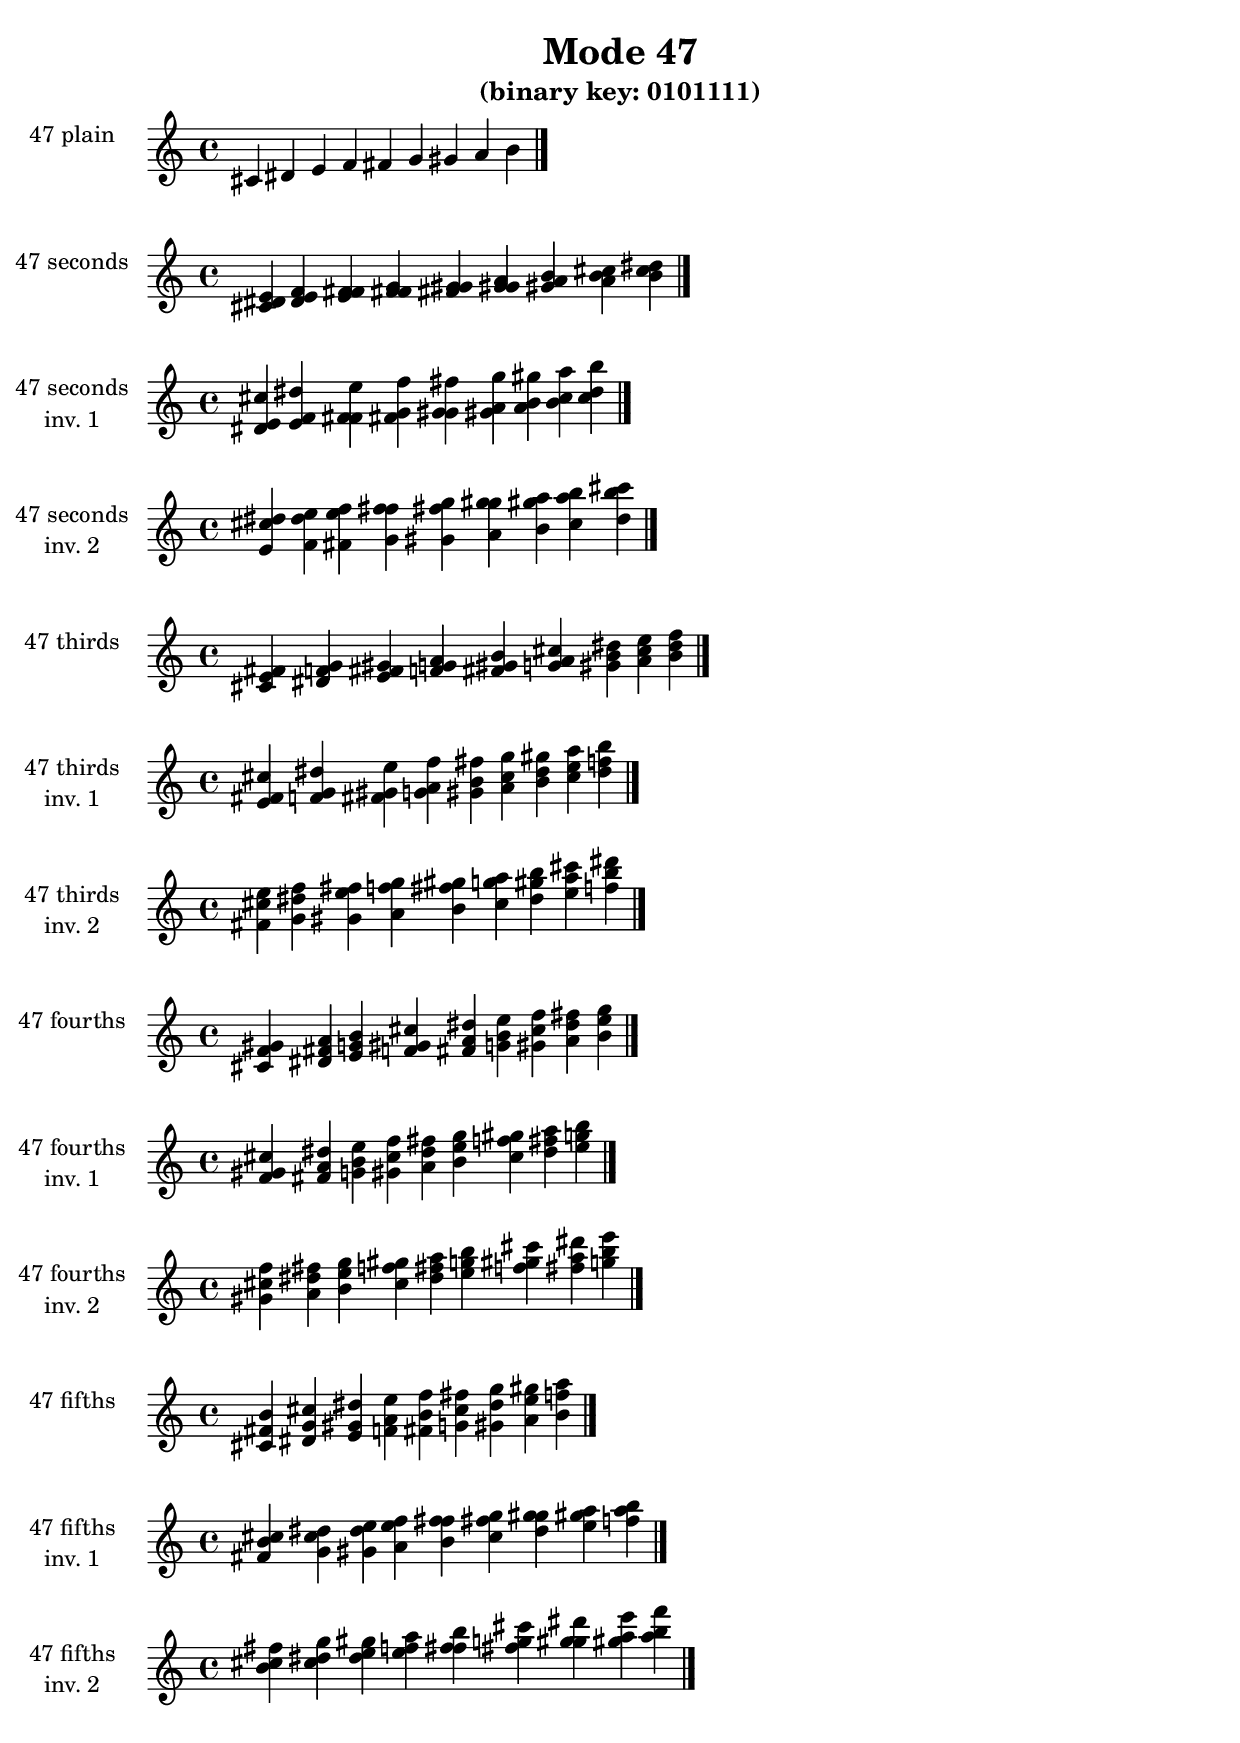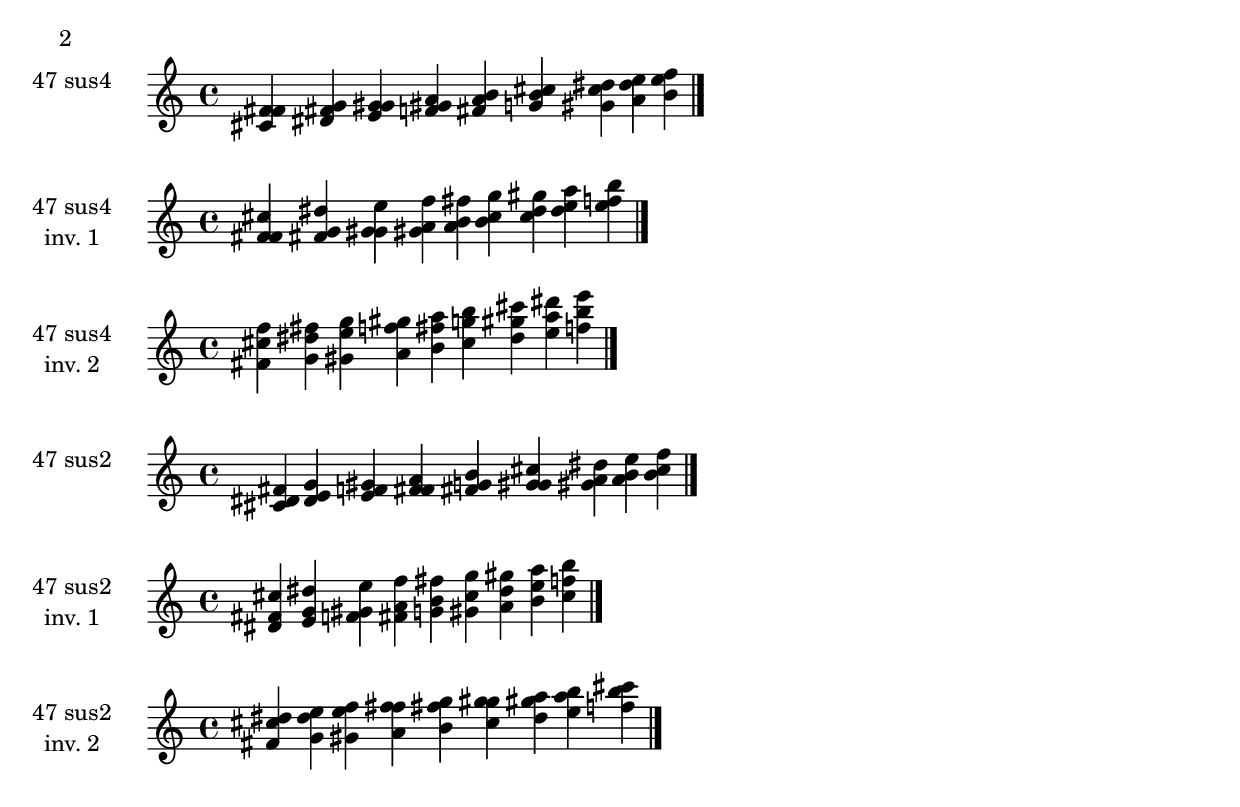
\version "2.19.0"

\header {
  title = "Mode 47"
  subtitle = "(binary key: 0101111)"
 %% Remove default LilyPond tagline
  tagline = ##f
}

\paper {
  #(set-paper-size "a4")
}

global = {
  \key c \major
  \time 4/4
  \tempo 4=100
}

\book {
  \score {
    \new Staff \with {
      instrumentName =  \markup { \column {
         \hcenter-in #14 \line { 47 plain }
         \hcenter-in #14 \line {  } } }
      midiInstrument = "oboe"
    } { \accidentalStyle "default"
        \cadenzaOn cis' dis' e' f' fis' g' gis' a' b'  \cadenzaOff \bar "|." }
    \layout { }
  }
  \score {
    \new Staff \with {
      instrumentName =  \markup { \column {
         \hcenter-in #14 \line { 47 seconds }
         \hcenter-in #14 \line {  } } }
      midiInstrument = "oboe"
    } { \accidentalStyle "default"
        \cadenzaOn <cis' dis' e'> <dis' e' f'> <e' f' fis'> <f' fis' g'> <fis' g' gis'> <g' gis' a'> <gis' a' b'> <a' b' cis''> <b' cis'' dis''>  \cadenzaOff \bar "|." }
    \layout { }
  }
  \score {
    \new Staff \with {
      instrumentName =  \markup { \column {
         \hcenter-in #14 \line { 47 seconds }
         \hcenter-in #14 \line { inv. 1 } } }
      midiInstrument = "oboe"
    } { \accidentalStyle "default"
        \cadenzaOn <dis' e' cis''> <e' f' dis''> <f' fis' e''> <fis' g' f''> <g' gis' fis''> <gis' a' g''> <a' b' gis''> <b' cis'' a''> <cis'' dis'' b''>  \cadenzaOff \bar "|." }
    \layout { }
  }
  \score {
    \new Staff \with {
      instrumentName =  \markup { \column {
         \hcenter-in #14 \line { 47 seconds }
         \hcenter-in #14 \line { inv. 2 } } }
      midiInstrument = "oboe"
    } { \accidentalStyle "default"
        \cadenzaOn <e' cis'' dis''> <f' dis'' e''> <fis' e'' f''> <g' f'' fis''> <gis' fis'' g''> <a' g'' gis''> <b' gis'' a''> <cis'' a'' b''> <dis'' b'' cis'''>  \cadenzaOff \bar "|." }
    \layout { }
  }
  \score {
    \new Staff \with {
      instrumentName =  \markup { \column {
         \hcenter-in #14 \line { 47 thirds }
         \hcenter-in #14 \line {  } } }
      midiInstrument = "oboe"
    } { \accidentalStyle "default"
        \cadenzaOn <cis' e' fis'> <dis' f' g'> <e' fis' gis'> <f' g' a'> <fis' gis' b'> <g' a' cis''> <gis' b' dis''> <a' cis'' e''> <b' dis'' f''>  \cadenzaOff \bar "|." }
    \layout { }
  }
  \score {
    \new Staff \with {
      instrumentName =  \markup { \column {
         \hcenter-in #14 \line { 47 thirds }
         \hcenter-in #14 \line { inv. 1 } } }
      midiInstrument = "oboe"
    } { \accidentalStyle "default"
        \cadenzaOn <e' fis' cis''> <f' g' dis''> <fis' gis' e''> <g' a' f''> <gis' b' fis''> <a' cis'' g''> <b' dis'' gis''> <cis'' e'' a''> <dis'' f'' b''>  \cadenzaOff \bar "|." }
    \layout { }
  }
  \score {
    \new Staff \with {
      instrumentName =  \markup { \column {
         \hcenter-in #14 \line { 47 thirds }
         \hcenter-in #14 \line { inv. 2 } } }
      midiInstrument = "oboe"
    } { \accidentalStyle "default"
        \cadenzaOn <fis' cis'' e''> <g' dis'' f''> <gis' e'' fis''> <a' f'' g''> <b' fis'' gis''> <cis'' g'' a''> <dis'' gis'' b''> <e'' a'' cis'''> <f'' b'' dis'''>  \cadenzaOff \bar "|." }
    \layout { }
  }
  \score {
    \new Staff \with {
      instrumentName =  \markup { \column {
         \hcenter-in #14 \line { 47 fourths }
         \hcenter-in #14 \line {  } } }
      midiInstrument = "oboe"
    } { \accidentalStyle "default"
        \cadenzaOn <cis' f' gis'> <dis' fis' a'> <e' g' b'> <f' gis' cis''> <fis' a' dis''> <g' b' e''> <gis' cis'' f''> <a' dis'' fis''> <b' e'' g''>  \cadenzaOff \bar "|." }
    \layout { }
  }
  \score {
    \new Staff \with {
      instrumentName =  \markup { \column {
         \hcenter-in #14 \line { 47 fourths }
         \hcenter-in #14 \line { inv. 1 } } }
      midiInstrument = "oboe"
    } { \accidentalStyle "default"
        \cadenzaOn <f' gis' cis''> <fis' a' dis''> <g' b' e''> <gis' cis'' f''> <a' dis'' fis''> <b' e'' g''> <cis'' f'' gis''> <dis'' fis'' a''> <e'' g'' b''>  \cadenzaOff \bar "|." }
    \layout { }
  }
  \score {
    \new Staff \with {
      instrumentName =  \markup { \column {
         \hcenter-in #14 \line { 47 fourths }
         \hcenter-in #14 \line { inv. 2 } } }
      midiInstrument = "oboe"
    } { \accidentalStyle "default"
        \cadenzaOn <gis' cis'' f''> <a' dis'' fis''> <b' e'' g''> <cis'' f'' gis''> <dis'' fis'' a''> <e'' g'' b''> <f'' gis'' cis'''> <fis'' a'' dis'''> <g'' b'' e'''>  \cadenzaOff \bar "|." }
    \layout { }
  }
  \score {
    \new Staff \with {
      instrumentName =  \markup { \column {
         \hcenter-in #14 \line { 47 fifths }
         \hcenter-in #14 \line {  } } }
      midiInstrument = "oboe"
    } { \accidentalStyle "default"
        \cadenzaOn <cis' fis' b'> <dis' g' cis''> <e' gis' dis''> <f' a' e''> <fis' b' f''> <g' cis'' fis''> <gis' dis'' g''> <a' e'' gis''> <b' f'' a''>  \cadenzaOff \bar "|." }
    \layout { }
  }
  \score {
    \new Staff \with {
      instrumentName =  \markup { \column {
         \hcenter-in #14 \line { 47 fifths }
         \hcenter-in #14 \line { inv. 1 } } }
      midiInstrument = "oboe"
    } { \accidentalStyle "default"
        \cadenzaOn <fis' b' cis''> <g' cis'' dis''> <gis' dis'' e''> <a' e'' f''> <b' f'' fis''> <cis'' fis'' g''> <dis'' g'' gis''> <e'' gis'' a''> <f'' a'' b''>  \cadenzaOff \bar "|." }
    \layout { }
  }
  \score {
    \new Staff \with {
      instrumentName =  \markup { \column {
         \hcenter-in #14 \line { 47 fifths }
         \hcenter-in #14 \line { inv. 2 } } }
      midiInstrument = "oboe"
    } { \accidentalStyle "default"
        \cadenzaOn <b' cis'' fis''> <cis'' dis'' g''> <dis'' e'' gis''> <e'' f'' a''> <f'' fis'' b''> <fis'' g'' cis'''> <g'' gis'' dis'''> <gis'' a'' e'''> <a'' b'' f'''>  \cadenzaOff \bar "|." }
    \layout { }
  }
  \score {
    \new Staff \with {
      instrumentName =  \markup { \column {
         \hcenter-in #14 \line { 47 sus4 }
         \hcenter-in #14 \line {  } } }
      midiInstrument = "oboe"
    } { \accidentalStyle "default"
        \cadenzaOn <cis' f' fis'> <dis' fis' g'> <e' g' gis'> <f' gis' a'> <fis' a' b'> <g' b' cis''> <gis' cis'' dis''> <a' dis'' e''> <b' e'' f''>  \cadenzaOff \bar "|." }
    \layout { }
  }
  \score {
    \new Staff \with {
      instrumentName =  \markup { \column {
         \hcenter-in #14 \line { 47 sus4 }
         \hcenter-in #14 \line { inv. 1 } } }
      midiInstrument = "oboe"
    } { \accidentalStyle "default"
        \cadenzaOn <f' fis' cis''> <fis' g' dis''> <g' gis' e''> <gis' a' f''> <a' b' fis''> <b' cis'' g''> <cis'' dis'' gis''> <dis'' e'' a''> <e'' f'' b''>  \cadenzaOff \bar "|." }
    \layout { }
  }
  \score {
    \new Staff \with {
      instrumentName =  \markup { \column {
         \hcenter-in #14 \line { 47 sus4 }
         \hcenter-in #14 \line { inv. 2 } } }
      midiInstrument = "oboe"
    } { \accidentalStyle "default"
        \cadenzaOn <fis' cis'' f''> <g' dis'' fis''> <gis' e'' g''> <a' f'' gis''> <b' fis'' a''> <cis'' g'' b''> <dis'' gis'' cis'''> <e'' a'' dis'''> <f'' b'' e'''>  \cadenzaOff \bar "|." }
    \layout { }
  }
  \score {
    \new Staff \with {
      instrumentName =  \markup { \column {
         \hcenter-in #14 \line { 47 sus2 }
         \hcenter-in #14 \line {  } } }
      midiInstrument = "oboe"
    } { \accidentalStyle "default"
        \cadenzaOn <cis' dis' fis'> <dis' e' g'> <e' f' gis'> <f' fis' a'> <fis' g' b'> <g' gis' cis''> <gis' a' dis''> <a' b' e''> <b' cis'' f''>  \cadenzaOff \bar "|." }
    \layout { }
  }
  \score {
    \new Staff \with {
      instrumentName =  \markup { \column {
         \hcenter-in #14 \line { 47 sus2 }
         \hcenter-in #14 \line { inv. 1 } } }
      midiInstrument = "oboe"
    } { \accidentalStyle "default"
        \cadenzaOn <dis' fis' cis''> <e' g' dis''> <f' gis' e''> <fis' a' f''> <g' b' fis''> <gis' cis'' g''> <a' dis'' gis''> <b' e'' a''> <cis'' f'' b''>  \cadenzaOff \bar "|." }
    \layout { }
  }
  \score {
    \new Staff \with {
      instrumentName =  \markup { \column {
         \hcenter-in #14 \line { 47 sus2 }
         \hcenter-in #14 \line { inv. 2 } } }
      midiInstrument = "oboe"
    } { \accidentalStyle "default"
        \cadenzaOn <fis' cis'' dis''> <g' dis'' e''> <gis' e'' f''> <a' f'' fis''> <b' fis'' g''> <cis'' g'' gis''> <dis'' gis'' a''> <e'' a'' b''> <f'' b'' cis'''>  \cadenzaOff \bar "|." }
    \layout { }
  }
}

\book {
  \bookOutputSuffix "plain_"
  \score {
    \new Staff \with {
      instrumentName =  \markup { \column {
         \hcenter-in #14 \line { 47 plain }
         \hcenter-in #14 \line {  } } }
      midiInstrument = "oboe"
    } { \accidentalStyle "default"
        \cadenzaOn cis' dis' e' f' fis' g' gis' a' b'  \cadenzaOff \bar "|." }
    \midi { }
  }
}
\book {
  \bookOutputSuffix "seconds_"
  \score {
    \new Staff \with {
      instrumentName =  \markup { \column {
         \hcenter-in #14 \line { 47 seconds }
         \hcenter-in #14 \line {  } } }
      midiInstrument = "oboe"
    } { \accidentalStyle "default"
        \cadenzaOn <cis' dis' e'> <dis' e' f'> <e' f' fis'> <f' fis' g'> <fis' g' gis'> <g' gis' a'> <gis' a' b'> <a' b' cis''> <b' cis'' dis''>  \cadenzaOff \bar "|." }
    \midi { }
  }
}
\book {
  \bookOutputSuffix "seconds_inv. 1"
  \score {
    \new Staff \with {
      instrumentName =  \markup { \column {
         \hcenter-in #14 \line { 47 seconds }
         \hcenter-in #14 \line { inv. 1 } } }
      midiInstrument = "oboe"
    } { \accidentalStyle "default"
        \cadenzaOn <dis' e' cis''> <e' f' dis''> <f' fis' e''> <fis' g' f''> <g' gis' fis''> <gis' a' g''> <a' b' gis''> <b' cis'' a''> <cis'' dis'' b''>  \cadenzaOff \bar "|." }
    \midi { }
  }
}
\book {
  \bookOutputSuffix "seconds_inv. 2"
  \score {
    \new Staff \with {
      instrumentName =  \markup { \column {
         \hcenter-in #14 \line { 47 seconds }
         \hcenter-in #14 \line { inv. 2 } } }
      midiInstrument = "oboe"
    } { \accidentalStyle "default"
        \cadenzaOn <e' cis'' dis''> <f' dis'' e''> <fis' e'' f''> <g' f'' fis''> <gis' fis'' g''> <a' g'' gis''> <b' gis'' a''> <cis'' a'' b''> <dis'' b'' cis'''>  \cadenzaOff \bar "|." }
    \midi { }
  }
}
\book {
  \bookOutputSuffix "thirds_"
  \score {
    \new Staff \with {
      instrumentName =  \markup { \column {
         \hcenter-in #14 \line { 47 thirds }
         \hcenter-in #14 \line {  } } }
      midiInstrument = "oboe"
    } { \accidentalStyle "default"
        \cadenzaOn <cis' e' fis'> <dis' f' g'> <e' fis' gis'> <f' g' a'> <fis' gis' b'> <g' a' cis''> <gis' b' dis''> <a' cis'' e''> <b' dis'' f''>  \cadenzaOff \bar "|." }
    \midi { }
  }
}
\book {
  \bookOutputSuffix "thirds_inv. 1"
  \score {
    \new Staff \with {
      instrumentName =  \markup { \column {
         \hcenter-in #14 \line { 47 thirds }
         \hcenter-in #14 \line { inv. 1 } } }
      midiInstrument = "oboe"
    } { \accidentalStyle "default"
        \cadenzaOn <e' fis' cis''> <f' g' dis''> <fis' gis' e''> <g' a' f''> <gis' b' fis''> <a' cis'' g''> <b' dis'' gis''> <cis'' e'' a''> <dis'' f'' b''>  \cadenzaOff \bar "|." }
    \midi { }
  }
}
\book {
  \bookOutputSuffix "thirds_inv. 2"
  \score {
    \new Staff \with {
      instrumentName =  \markup { \column {
         \hcenter-in #14 \line { 47 thirds }
         \hcenter-in #14 \line { inv. 2 } } }
      midiInstrument = "oboe"
    } { \accidentalStyle "default"
        \cadenzaOn <fis' cis'' e''> <g' dis'' f''> <gis' e'' fis''> <a' f'' g''> <b' fis'' gis''> <cis'' g'' a''> <dis'' gis'' b''> <e'' a'' cis'''> <f'' b'' dis'''>  \cadenzaOff \bar "|." }
    \midi { }
  }
}
\book {
  \bookOutputSuffix "fourths_"
  \score {
    \new Staff \with {
      instrumentName =  \markup { \column {
         \hcenter-in #14 \line { 47 fourths }
         \hcenter-in #14 \line {  } } }
      midiInstrument = "oboe"
    } { \accidentalStyle "default"
        \cadenzaOn <cis' f' gis'> <dis' fis' a'> <e' g' b'> <f' gis' cis''> <fis' a' dis''> <g' b' e''> <gis' cis'' f''> <a' dis'' fis''> <b' e'' g''>  \cadenzaOff \bar "|." }
    \midi { }
  }
}
\book {
  \bookOutputSuffix "fourths_inv. 1"
  \score {
    \new Staff \with {
      instrumentName =  \markup { \column {
         \hcenter-in #14 \line { 47 fourths }
         \hcenter-in #14 \line { inv. 1 } } }
      midiInstrument = "oboe"
    } { \accidentalStyle "default"
        \cadenzaOn <f' gis' cis''> <fis' a' dis''> <g' b' e''> <gis' cis'' f''> <a' dis'' fis''> <b' e'' g''> <cis'' f'' gis''> <dis'' fis'' a''> <e'' g'' b''>  \cadenzaOff \bar "|." }
    \midi { }
  }
}
\book {
  \bookOutputSuffix "fourths_inv. 2"
  \score {
    \new Staff \with {
      instrumentName =  \markup { \column {
         \hcenter-in #14 \line { 47 fourths }
         \hcenter-in #14 \line { inv. 2 } } }
      midiInstrument = "oboe"
    } { \accidentalStyle "default"
        \cadenzaOn <gis' cis'' f''> <a' dis'' fis''> <b' e'' g''> <cis'' f'' gis''> <dis'' fis'' a''> <e'' g'' b''> <f'' gis'' cis'''> <fis'' a'' dis'''> <g'' b'' e'''>  \cadenzaOff \bar "|." }
    \midi { }
  }
}
\book {
  \bookOutputSuffix "fifths_"
  \score {
    \new Staff \with {
      instrumentName =  \markup { \column {
         \hcenter-in #14 \line { 47 fifths }
         \hcenter-in #14 \line {  } } }
      midiInstrument = "oboe"
    } { \accidentalStyle "default"
        \cadenzaOn <cis' fis' b'> <dis' g' cis''> <e' gis' dis''> <f' a' e''> <fis' b' f''> <g' cis'' fis''> <gis' dis'' g''> <a' e'' gis''> <b' f'' a''>  \cadenzaOff \bar "|." }
    \midi { }
  }
}
\book {
  \bookOutputSuffix "fifths_inv. 1"
  \score {
    \new Staff \with {
      instrumentName =  \markup { \column {
         \hcenter-in #14 \line { 47 fifths }
         \hcenter-in #14 \line { inv. 1 } } }
      midiInstrument = "oboe"
    } { \accidentalStyle "default"
        \cadenzaOn <fis' b' cis''> <g' cis'' dis''> <gis' dis'' e''> <a' e'' f''> <b' f'' fis''> <cis'' fis'' g''> <dis'' g'' gis''> <e'' gis'' a''> <f'' a'' b''>  \cadenzaOff \bar "|." }
    \midi { }
  }
}
\book {
  \bookOutputSuffix "fifths_inv. 2"
  \score {
    \new Staff \with {
      instrumentName =  \markup { \column {
         \hcenter-in #14 \line { 47 fifths }
         \hcenter-in #14 \line { inv. 2 } } }
      midiInstrument = "oboe"
    } { \accidentalStyle "default"
        \cadenzaOn <b' cis'' fis''> <cis'' dis'' g''> <dis'' e'' gis''> <e'' f'' a''> <f'' fis'' b''> <fis'' g'' cis'''> <g'' gis'' dis'''> <gis'' a'' e'''> <a'' b'' f'''>  \cadenzaOff \bar "|." }
    \midi { }
  }
}
\book {
  \bookOutputSuffix "sus4_"
  \score {
    \new Staff \with {
      instrumentName =  \markup { \column {
         \hcenter-in #14 \line { 47 sus4 }
         \hcenter-in #14 \line {  } } }
      midiInstrument = "oboe"
    } { \accidentalStyle "default"
        \cadenzaOn <cis' f' fis'> <dis' fis' g'> <e' g' gis'> <f' gis' a'> <fis' a' b'> <g' b' cis''> <gis' cis'' dis''> <a' dis'' e''> <b' e'' f''>  \cadenzaOff \bar "|." }
    \midi { }
  }
}
\book {
  \bookOutputSuffix "sus4_inv. 1"
  \score {
    \new Staff \with {
      instrumentName =  \markup { \column {
         \hcenter-in #14 \line { 47 sus4 }
         \hcenter-in #14 \line { inv. 1 } } }
      midiInstrument = "oboe"
    } { \accidentalStyle "default"
        \cadenzaOn <f' fis' cis''> <fis' g' dis''> <g' gis' e''> <gis' a' f''> <a' b' fis''> <b' cis'' g''> <cis'' dis'' gis''> <dis'' e'' a''> <e'' f'' b''>  \cadenzaOff \bar "|." }
    \midi { }
  }
}
\book {
  \bookOutputSuffix "sus4_inv. 2"
  \score {
    \new Staff \with {
      instrumentName =  \markup { \column {
         \hcenter-in #14 \line { 47 sus4 }
         \hcenter-in #14 \line { inv. 2 } } }
      midiInstrument = "oboe"
    } { \accidentalStyle "default"
        \cadenzaOn <fis' cis'' f''> <g' dis'' fis''> <gis' e'' g''> <a' f'' gis''> <b' fis'' a''> <cis'' g'' b''> <dis'' gis'' cis'''> <e'' a'' dis'''> <f'' b'' e'''>  \cadenzaOff \bar "|." }
    \midi { }
  }
}
\book {
  \bookOutputSuffix "sus2_"
  \score {
    \new Staff \with {
      instrumentName =  \markup { \column {
         \hcenter-in #14 \line { 47 sus2 }
         \hcenter-in #14 \line {  } } }
      midiInstrument = "oboe"
    } { \accidentalStyle "default"
        \cadenzaOn <cis' dis' fis'> <dis' e' g'> <e' f' gis'> <f' fis' a'> <fis' g' b'> <g' gis' cis''> <gis' a' dis''> <a' b' e''> <b' cis'' f''>  \cadenzaOff \bar "|." }
    \midi { }
  }
}
\book {
  \bookOutputSuffix "sus2_inv. 1"
  \score {
    \new Staff \with {
      instrumentName =  \markup { \column {
         \hcenter-in #14 \line { 47 sus2 }
         \hcenter-in #14 \line { inv. 1 } } }
      midiInstrument = "oboe"
    } { \accidentalStyle "default"
        \cadenzaOn <dis' fis' cis''> <e' g' dis''> <f' gis' e''> <fis' a' f''> <g' b' fis''> <gis' cis'' g''> <a' dis'' gis''> <b' e'' a''> <cis'' f'' b''>  \cadenzaOff \bar "|." }
    \midi { }
  }
}
\book {
  \bookOutputSuffix "sus2_inv. 2"
  \score {
    \new Staff \with {
      instrumentName =  \markup { \column {
         \hcenter-in #14 \line { 47 sus2 }
         \hcenter-in #14 \line { inv. 2 } } }
      midiInstrument = "oboe"
    } { \accidentalStyle "default"
        \cadenzaOn <fis' cis'' dis''> <g' dis'' e''> <gis' e'' f''> <a' f'' fis''> <b' fis'' g''> <cis'' g'' gis''> <dis'' gis'' a''> <e'' a'' b''> <f'' b'' cis'''>  \cadenzaOff \bar "|." }
    \midi { }
  }
}
